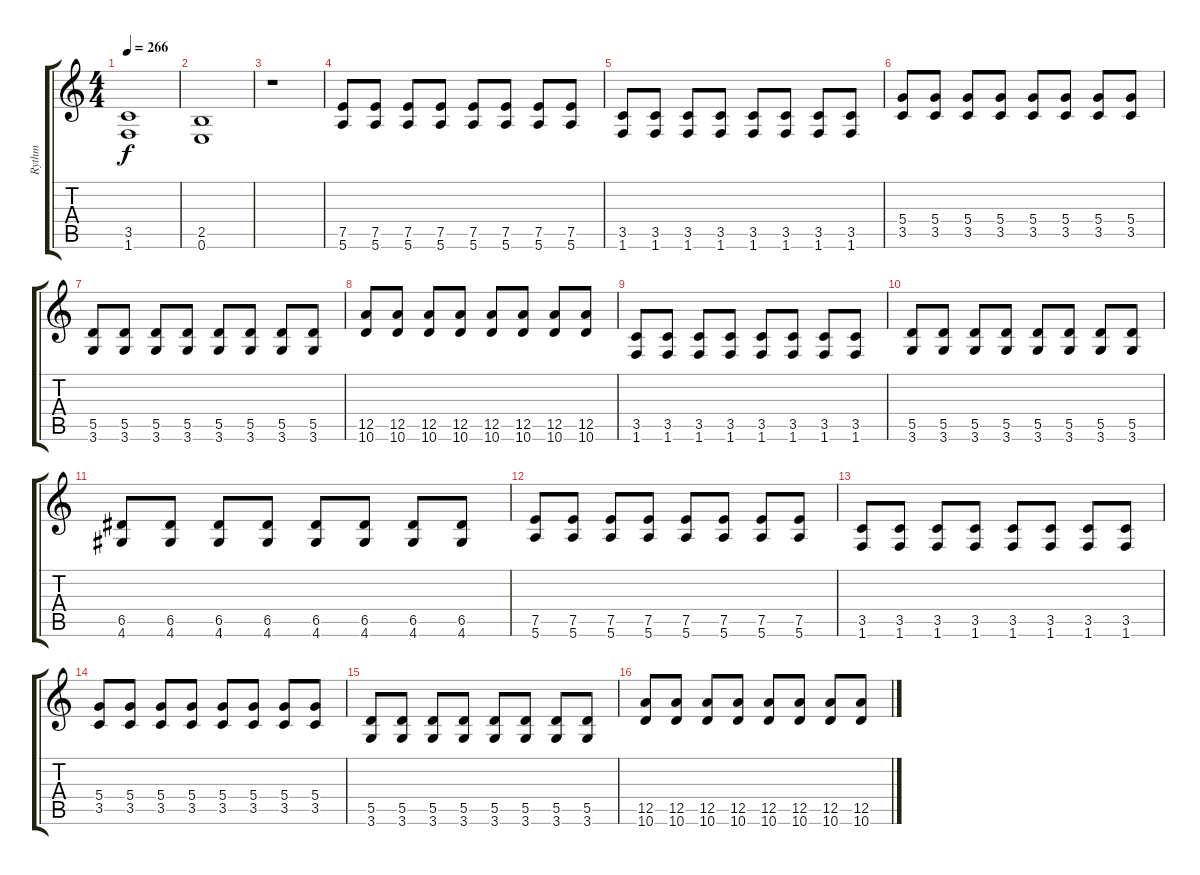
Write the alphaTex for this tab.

\track ("Rythm" "Rythm") {instrument distortionguitar}
\staff {score tabs}
\tuning (E4 B3 G3 D3 A2 E2) {hide}
\ts (4 4)
\tempo 266
\clef g2
\ks c
(3.5 1.6).1{dy f} |
(2.5 0.6).1 |
r.1 |
(7.5 5.6).8 (7.5 5.6).8 (7.5 5.6).8 (7.5 5.6).8 (7.5 5.6).8 (7.5 5.6).8 (7.5 5.6).8 (7.5 5.6).8 |
(3.5 1.6).8 (3.5 1.6).8 (3.5 1.6).8 (3.5 1.6).8 (3.5 1.6).8 (3.5 1.6).8 (3.5 1.6).8 (3.5 1.6).8 |
(5.4 3.5).8 (5.4 3.5).8 (5.4 3.5).8 (5.4 3.5).8 (5.4 3.5).8 (5.4 3.5).8 (5.4 3.5).8 (5.4 3.5).8 |
(5.5 3.6).8 (5.5 3.6).8 (5.5 3.6).8 (5.5 3.6).8 (5.5 3.6).8 (5.5 3.6).8 (5.5 3.6).8 (5.5 3.6).8 |
(12.5 10.6).8 (12.5 10.6).8 (12.5 10.6).8 (12.5 10.6).8 (12.5 10.6).8 (12.5 10.6).8 (12.5 10.6).8 (12.5 10.6).8 |
(3.5 1.6).8 (3.5 1.6).8 (3.5 1.6).8 (3.5 1.6).8 (3.5 1.6).8 (3.5 1.6).8 (3.5 1.6).8 (3.5 1.6).8 |
(5.5 3.6).8 (5.5 3.6).8 (5.5 3.6).8 (5.5 3.6).8 (5.5 3.6).8 (5.5 3.6).8 (5.5 3.6).8 (5.5 3.6).8 |
(6.5 4.6).8 (6.5 4.6).8 (6.5 4.6).8 (6.5 4.6).8 (6.5 4.6).8 (6.5 4.6).8 (6.5 4.6).8 (6.5 4.6).8 |
(7.5 5.6).8 (7.5 5.6).8 (7.5 5.6).8 (7.5 5.6).8 (7.5 5.6).8 (7.5 5.6).8 (7.5 5.6).8 (7.5 5.6).8 |
(3.5 1.6).8 (3.5 1.6).8 (3.5 1.6).8 (3.5 1.6).8 (3.5 1.6).8 (3.5 1.6).8 (3.5 1.6).8 (3.5 1.6).8 |
(5.4 3.5).8 (5.4 3.5).8 (5.4 3.5).8 (5.4 3.5).8 (5.4 3.5).8 (5.4 3.5).8 (5.4 3.5).8 (5.4 3.5).8 |
(5.5 3.6).8 (5.5 3.6).8 (5.5 3.6).8 (5.5 3.6).8 (5.5 3.6).8 (5.5 3.6).8 (5.5 3.6).8 (5.5 3.6).8 |
(12.5 10.6).8 (12.5 10.6).8 (12.5 10.6).8 (12.5 10.6).8 (12.5 10.6).8 (12.5 10.6).8 (12.5 10.6).8 (12.5 10.6).8
